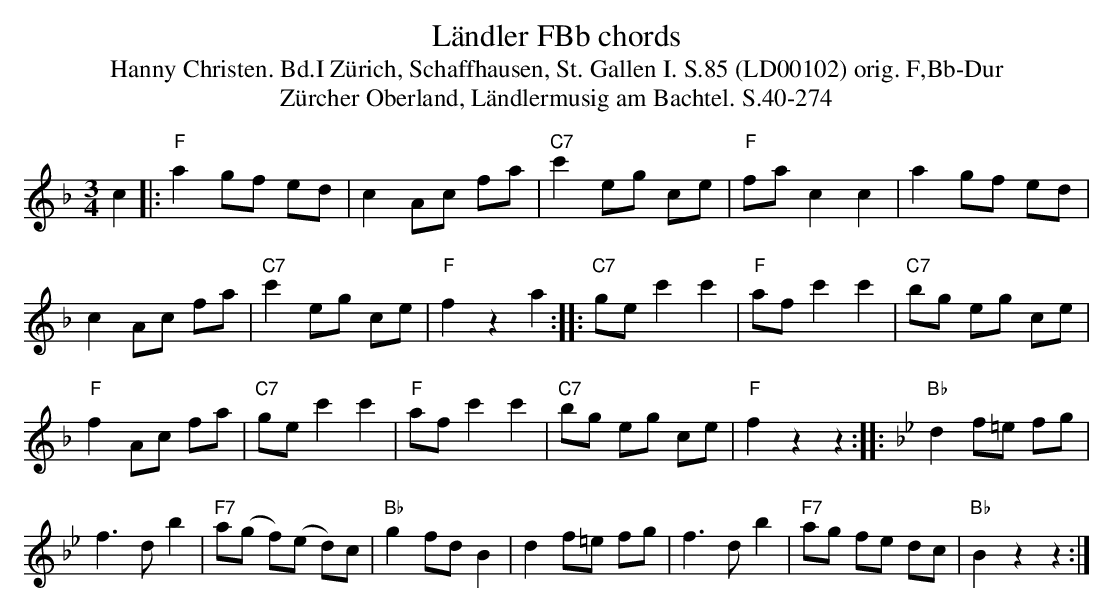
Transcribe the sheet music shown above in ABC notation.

X:1
T: L\"andler FBb chords
T:Hanny Christen. Bd.I Zürich, Schaffhausen, St. Gallen I. S.85 (LD00102) orig. F,Bb-Dur
T: Z\"urcher Oberland, L\"andlermusig am Bachtel. S.40-274
M:3/4
L:1/8
K:F %%MIDI gchordon
c2 |: "F"a2gf ed | c2 Ac fa | "C7"c'2eg ce | "F"fac2c2 | a2gf ed |
c2Ac fa | "C7"c'2eg ce | "F"f2z2a2 :: "C7"gec'2c'2 | "F"afc'2c'2 | "C7"bg eg ce |
"F"f2Ac fa | "C7"gec'2c'2 | "F"afc'2c'2 | "C7"bg eg ce | "F"f2z2z2 :: [K:Bb] "Bb"d2 f=e fg |
f3db2 | "F7"a(g f)(e d)c | "Bb"g2fdB2 | d2 f=e fg | f3db2 | "F7"ag fe dc | "Bb"B2z2z2 :|
